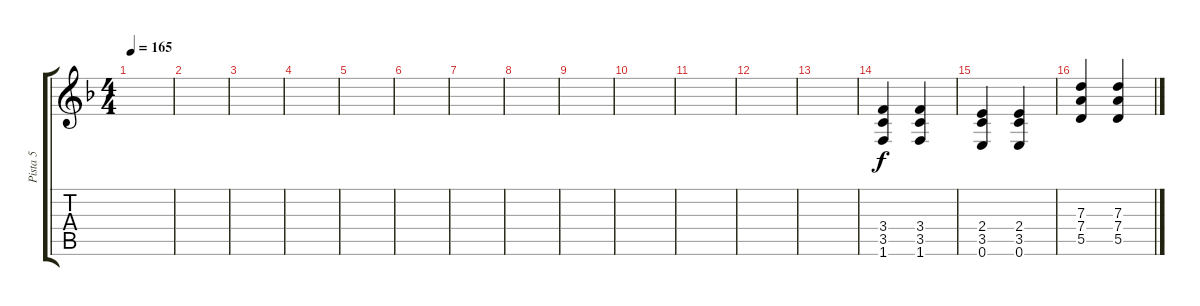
\track ("Pista 5" "Pista 5") {instrument overdrivenguitar}
\staff {score tabs}
\tuning (E4 B3 G3 D3 A2 E2) {hide}
\ts (4 4)
\tempo 165
\clef g2
\ks f
|
|
|
|
|
|
|
|
|
|
|
|
|
(3.4 3.5 1.6).4 (3.4 3.5 1.6).4 |
(2.4 3.5 0.6).4 (2.4 3.5 0.6).4 |
(7.3 7.4 5.5).4 (7.3 7.4 5.5).4
